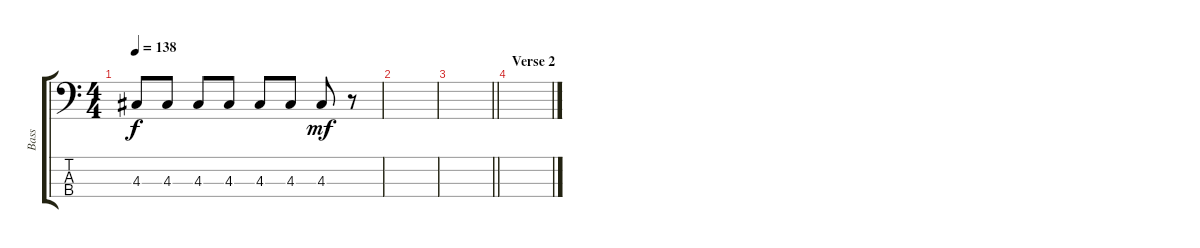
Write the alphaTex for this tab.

\track ("Bass" "Bass") {instrument electricbasspick}
\staff {score tabs}
\tuning (G2 D2 A1 D1) {hide}
\ts (4 4)
\tempo 138
\clef f4
\ks c
4.3.8{dy f} 4.3.8 4.3.8 4.3.8 4.3.8 4.3.8 4.3.8{dy mf} r.8 |
|
\barLineRight lightlight
|
\section ("" "Verse 2")
